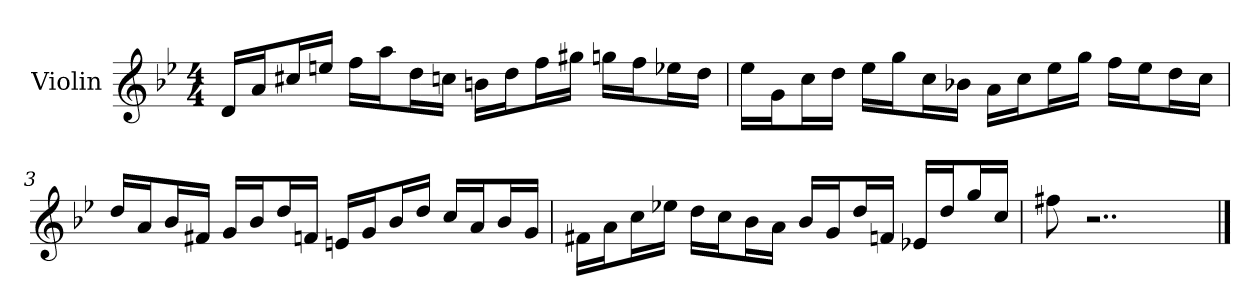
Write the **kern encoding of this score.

**kern
*part1
*staff1
*I"Violin
*I'Vln
*clefG2
*k[b-e-]
*B-:
*M4/4
*MM100
=1
16d/LL
16a/J
16cc#X/L
16een/JJ
16ff\LL
16aa\J
16dd\L
16ccn\JJ
16bn\LL
16dd\J
16ff\L
16gg#X\JJ
16ggn\LL
16ff\J
16ee-X\L
16dd\JJ
=2
16ee-\LL
16g\J
16cc\L
16dd\JJ
16ee-\LL
16gg\J
16cc\L
16b-X\JJ
16a\LL
16cc\J
16ee-\L
16gg\JJ
16ff\LL
16ee-\J
16dd\L
16cc\JJ
=3
16dd/LL
16a/J
16b-/L
16f#X/JJ
16g/LL
16b-/J
16dd/L
16fn/JJ
16en/LL
16g/J
16b-/L
16dd/JJ
16cc/LL
16a/J
16b-/L
16g/JJ
=4
16f#X\LL
16a\J
16cc\L
16ee-X\JJ
16dd\LL
16cc\J
16b-\L
16a\JJ
16b-/LL
16g/J
16dd/L
16fn/JJ
16e-X/LL
16dd/J
16gg/L
16cc/JJ
=5
8ff#X
2..r
==
*-
